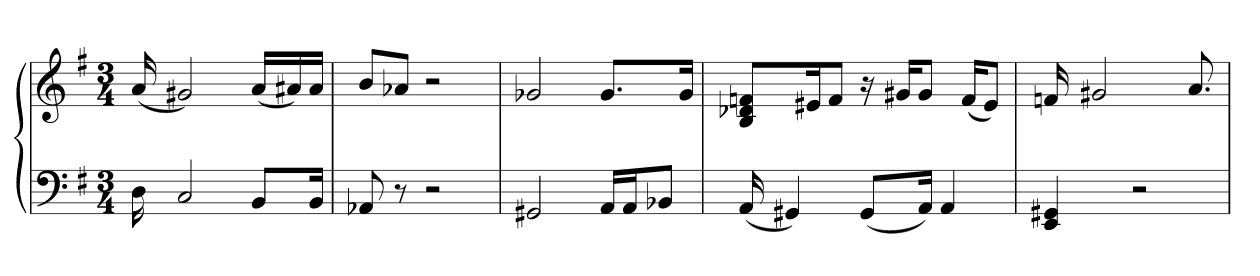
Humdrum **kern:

**kern	**kern
*part1	*part1
*staff2	*staff1
*clefF4	*clefG2
*k[f#]	*k[f#]
*M3/4	*M3/4
=1	=1
16D	(16a
2C	2g#X)
8BB/L	(16a/LL
.	16a#X/)
16BB/Jk	16a#/JJ
=2	=2
8AA-X	8b/L
8r	8a-X/J
2r	2r
=3	=3
2GG#X	2g-X
16AA/LL	8.g-/L
16AA/J	.
8BB-X/J	.
.	16g-/Jk
=4	=4
(16AA	8B/ 8d-X/ 8fn/L
4GG#X)	.
.	16e#X/K
.	8f/J
(8GG#/L	16r
.	16g#X/KL
16AA/Jk)	8g#/J
4AA	.
.	(16f/KL
.	8e#/J)
=5	=5
4EE 4GG#X	16fn
.	2g#X
2r	.
.	8.a
=	=
*-	*-
